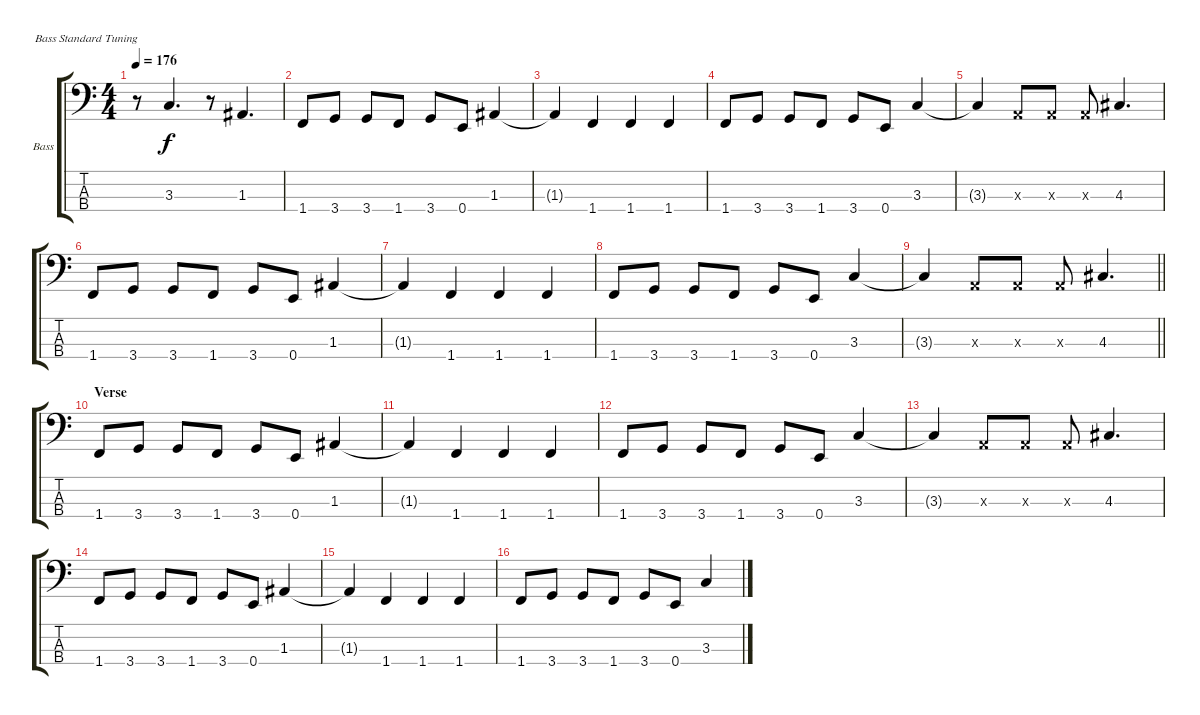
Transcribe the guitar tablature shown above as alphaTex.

\bracketExtendMode groupsimilarinstruments
\firstSystemTrackNameOrientation horizontal
\otherSystemsTrackNameOrientation horizontal
\track ("Bass" "Bass") {instrument electricbasspick}
\staff {score tabs}
\tuning (G2 D2 A1 E1)
\ts (4 4)
\tempo 176
\clef f4
\ks c
r.8{dy f} 3.3.4{d} r.8 1.3.4{d} |
1.4.8 3.4.8 3.4.8 1.4.8 3.4.8 0.4.8 1.3.4 |
1.3{t}.4 1.4.4 1.4.4 1.4.4 |
1.4.8 3.4.8 3.4.8 1.4.8 3.4.8 0.4.8 3.3.4 |
3.3{t}.4 0.3{x}.8 0.3{x}.8 0.3{x}.8 4.3.4{d} |
1.4.8 3.4.8 3.4.8 1.4.8 3.4.8 0.4.8 1.3.4 |
1.3{t}.4 1.4.4 1.4.4 1.4.4 |
1.4.8 3.4.8 3.4.8 1.4.8 3.4.8 0.4.8 3.3.4 |
\barLineRight lightlight
3.3{t}.4 0.3{x}.8 0.3{x}.8 0.3{x}.8 4.3.4{d} |
\section ("" "Verse")
1.4.8 3.4.8 3.4.8 1.4.8 3.4.8 0.4.8 1.3.4 |
1.3{t}.4 1.4.4 1.4.4 1.4.4 |
1.4.8 3.4.8 3.4.8 1.4.8 3.4.8 0.4.8 3.3.4 |
3.3{t}.4 0.3{x}.8 0.3{x}.8 0.3{x}.8 4.3.4{d} |
1.4.8 3.4.8 3.4.8 1.4.8 3.4.8 0.4.8 1.3.4 |
1.3{t}.4 1.4.4 1.4.4 1.4.4 |
1.4.8 3.4.8 3.4.8 1.4.8 3.4.8 0.4.8 3.3.4
